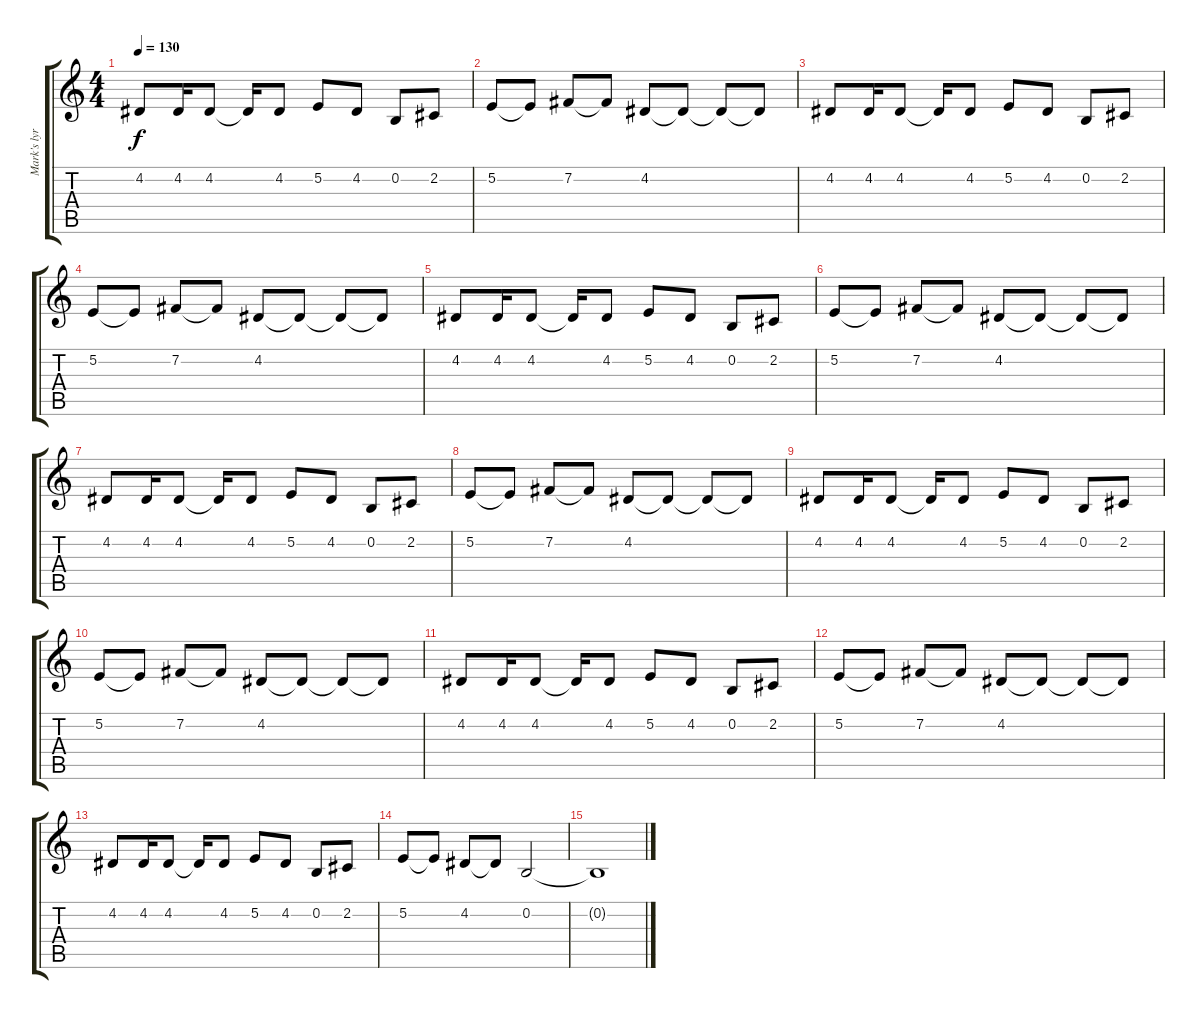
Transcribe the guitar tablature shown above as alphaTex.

\track ("Mark's lyrics" "Mark's lyr") {instrument tenorsax}
\staff {score tabs}
\tuning (E4 B3 G3 D3 A2 E2) {hide}
\ts (4 4)
\tempo 130
\clef g2
\ks c
4.2.8{dy f} 4.2.16 4.2.8 4.2{t}.16 4.2.8 5.2.8 4.2.8 0.2.8 2.2.8 |
5.2.8 5.2{t}.8 7.2.8 7.2{t}.8 4.2.8 4.2{t}.8 4.2{t}.8 4.2{t}.8 |
4.2.8 4.2.16 4.2.8 4.2{t}.16 4.2.8 5.2.8 4.2.8 0.2.8 2.2.8 |
5.2.8 5.2{t}.8 7.2.8 7.2{t}.8 4.2.8 4.2{t}.8 4.2{t}.8 4.2{t}.8 |
4.2.8 4.2.16 4.2.8 4.2{t}.16 4.2.8 5.2.8 4.2.8 0.2.8 2.2.8 |
5.2.8 5.2{t}.8 7.2.8 7.2{t}.8 4.2.8 4.2{t}.8 4.2{t}.8 4.2{t}.8 |
4.2.8 4.2.16 4.2.8 4.2{t}.16 4.2.8 5.2.8 4.2.8 0.2.8 2.2.8 |
5.2.8 5.2{t}.8 7.2.8 7.2{t}.8 4.2.8 4.2{t}.8 4.2{t}.8 4.2{t}.8 |
4.2.8 4.2.16 4.2.8 4.2{t}.16 4.2.8 5.2.8 4.2.8 0.2.8 2.2.8 |
5.2.8 5.2{t}.8 7.2.8 7.2{t}.8 4.2.8 4.2{t}.8 4.2{t}.8 4.2{t}.8 |
4.2.8 4.2.16 4.2.8 4.2{t}.16 4.2.8 5.2.8 4.2.8 0.2.8 2.2.8 |
5.2.8 5.2{t}.8 7.2.8 7.2{t}.8 4.2.8 4.2{t}.8 4.2{t}.8 4.2{t}.8 |
4.2.8 4.2.16 4.2.8 4.2{t}.16 4.2.8 5.2.8 4.2.8 0.2.8 2.2.8 |
5.2.8 5.2{t}.8 4.2.8 4.2{t}.8 0.2.2 |
0.2{t}.1
